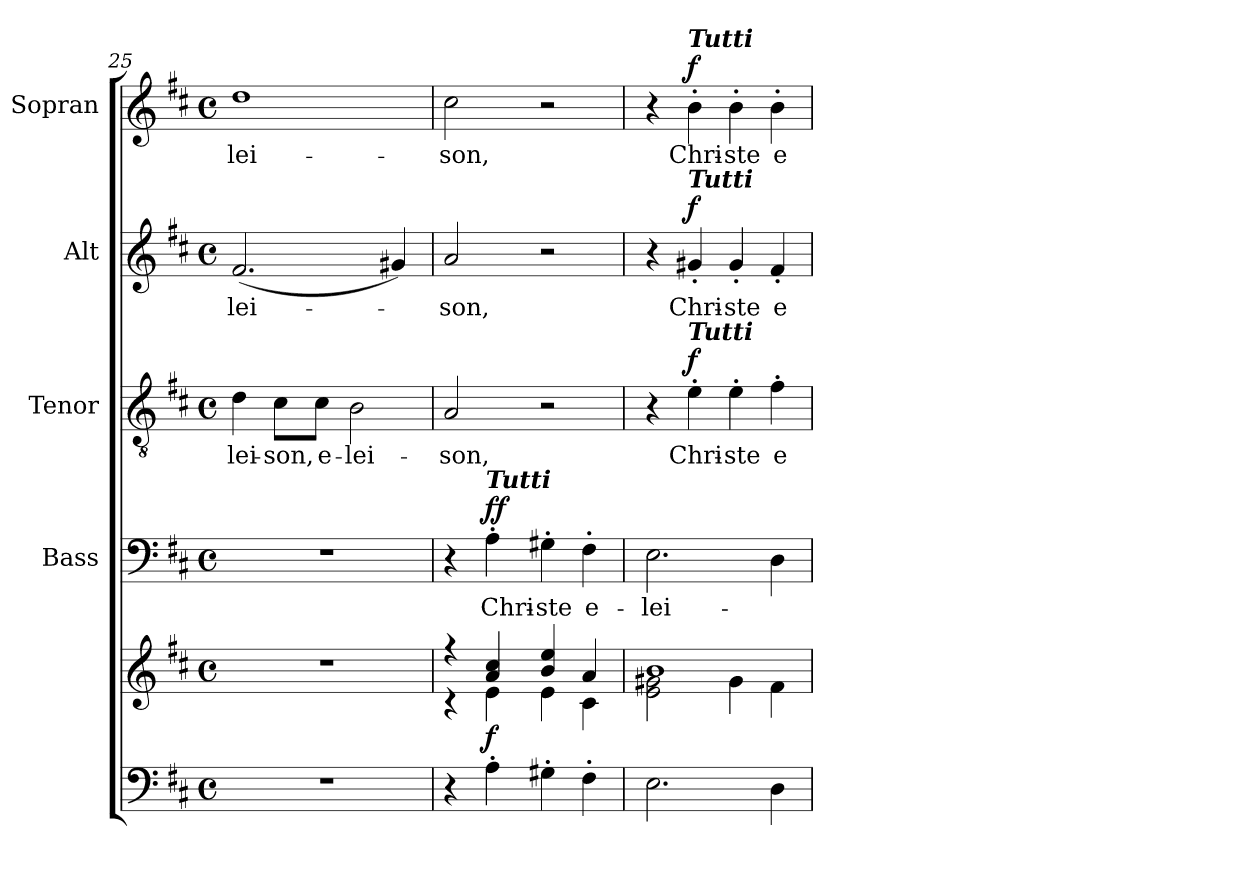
**kern	**kern	**dynam	**kern	**text	**dynam	**kern	**text	**dynam	**kern	**text	**dynam	**kern	**text	**dynam
*part5	*part5	*part5	*part4	*part4	*part4	*part3	*part3	*part3	*part2	*part2	*part2	*part1	*part1	*part1
*staff6	*staff5	*staff5/6	*staff4	*staff4	*staff4	*staff3	*staff3	*staff3	*staff2	*staff2	*staff2	*staff1	*staff1	*staff1
*	*	*	*I"Bass	*	*	*I"Tenor	*	*	*I"Alt	*	*	*I"Sopran	*	*
*	*	*	*I'B.	*	*	*I'T.	*	*	*I'A.	*	*	*I'S.	*	*
*clefF4	*clefG2	*	*clefF4	*	*	*clefGv2	*	*	*clefG2	*	*	*clefG2	*	*
*k[f#c#]	*k[f#c#]	*	*k[f#c#]	*	*	*k[f#c#]	*	*	*k[f#c#]	*	*	*k[f#c#]	*	*
*D:	*D:	*	*D:	*	*	*D:	*	*	*D:	*	*	*D:	*	*
*M4/4	*M4/4	*	*M4/4	*	*	*M4/4	*	*	*M4/4	*	*	*M4/4	*	*
*met(c)	*met(c)	*	*met(c)	*	*	*met(c)	*	*	*met(c)	*	*	*met(c)	*	*
=25	=25	=25	=25	=25	=25	=25	=25	=25	=25	=25	=25	=25	=25	=25
!	!	!	!	!	!	!	!LO:LY:b	!	!	!LO:LY:b	!	!	!LO:LY:b	!
1r	1r	.	1r	.	.	4d\	-lei-	.	(<2.f#/	-lei-	.	1dd	-lei-	.
!	!	!	!	!	!	!	!LO:LY:b	!	!	!	!	!	!	!
.	.	.	.	.	.	8c#\L	-son,	.	.	.	.	.	.	.
!	!	!	!	!	!	!	!LO:LY:b	!	!	!	!	!	!	!
.	.	.	.	.	.	8c#\J	e-	.	.	.	.	.	.	.
!	!	!	!	!	!	!	!LO:LY:b	!	!	!	!	!	!	!
.	.	.	.	.	.	2B\	-lei-	.	.	.	.	.	.	.
.	.	.	.	.	.	.	.	.	4g#X/)	.	.	.	.	.
=26	=26	=26	=26	=26	=26	=26	=26	=26	=26	=26	=26	=26	=26	=26
*	*^	*	*	*	*	*	*	*	*	*	*	*	*	*
!	!	!	!	!	!	!	!	!LO:LY:b	!	!	!LO:LY:b	!	!	!LO:LY:b	!
4r	4r	4r	.	4r	.	.	2A/	-son,	.	2a/	-son,	.	2cc#\	-son,	.
!	!	!	!	!LO:TX:a:Bi:t=Tutti	!	!	!	!	!	!	!	!	!	!	!
!	!	!	!LO:DY:b	!	!LO:LY:b	!LO:DY:a	!	!	!	!	!	!	!	!	!
4A'>\	4a/ 4cc#/	4e\	f	4A'>\	Chri-	ff	.	.	.	.	.	.	.	.	.
!	!	!	!	!	!LO:LY:b	!	!	!	!	!	!	!	!	!	!
4G#X'>\	4b/ 4ee/	4e\	.	4G#X'>\	-ste	.	2r	.	.	2r	.	.	2r	.	.
!	!	!	!	!	!LO:LY:b	!	!	!	!	!	!	!	!	!	!
4F#'>\	4a/	4c#\	.	4F#'>\	e-	.	.	.	.	.	.	.	.	.	.
=27	=27	=27	=27	=27	=27	=27	=27	=27	=27	=27	=27	=27	=27	=27	=27
!	!	!	!	!	!LO:LY:b	!	!	!	!	!	!	!	!	!	!
2.E\	1b	2e\ 2g#X\	.	2.E\	-lei-	.	4r	.	.	4r	.	.	4r	.	.
!	!	!	!	!	!	!	!	!	!	!	!	!	!LO:TX:a:Bi:t=Tutti	!	!
!	!	!	!	!	!	!	!	!	!	!LO:TX:a:Bi:t=Tutti	!	!	!	!	!
!	!	!	!	!	!	!	!LO:TX:a:Bi:t=Tutti	!	!	!	!	!	!	!	!
!	!	!	!	!	!	!	!	!LO:LY:b	!LO:DY:a	!	!LO:LY:b	!LO:DY:a	!	!LO:LY:b	!LO:DY:a
.	.	.	.	.	.	.	4e'>\	Chri-	f	4g#X'</	Chri-	f	4b'>\	Chri-	f
!	!	!	!	!	!	!	!	!LO:LY:b	!	!	!LO:LY:b	!	!	!LO:LY:b	!
.	.	4g#\	.	.	.	.	4e'>\	-ste	.	4g#'</	-ste	.	4b'>\	-ste	.
!	!	!	!	!	!	!	!	!LO:LY:b	!	!	!LO:LY:b	!	!	!LO:LY:b	!
4D\	.	4f#\	.	4D\	.	.	4f#'>\	e-	.	4f#'</	e-	.	4b'>\	e-	.
*	*v	*v	*	*	*	*	*	*	*	*	*	*	*	*	*
=	=	=	=	=	=	=	=	=	=	=	=	=	=	=
*-	*-	*-	*-	*-	*-	*-	*-	*-	*-	*-	*-	*-	*-	*-
